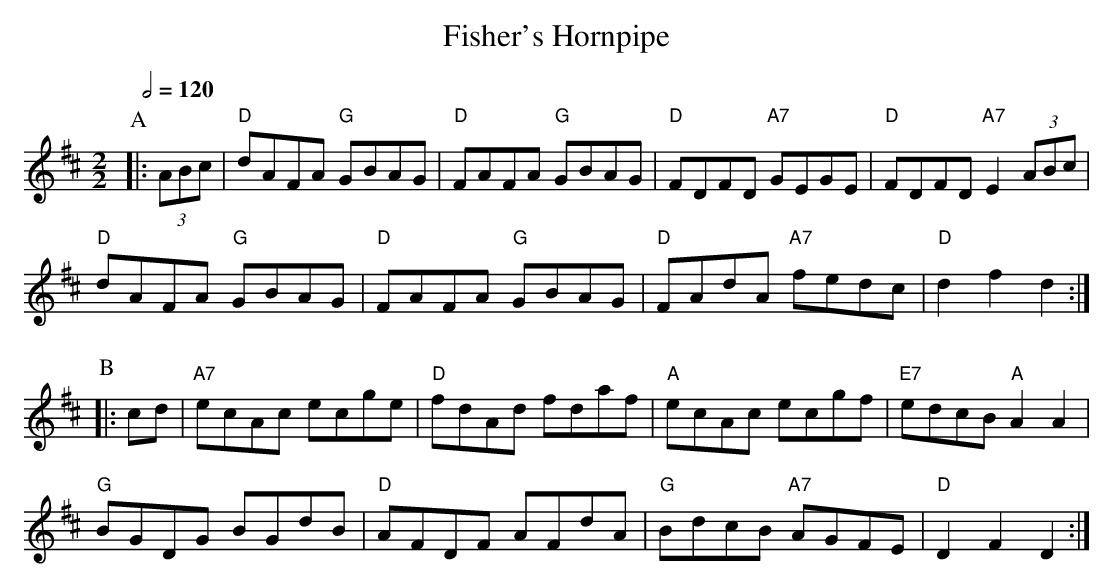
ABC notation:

X:1
T:Fisher's Hornpipe
Q:1/2=120
M:2/2
L:1/8
K:D
P:A
|: (3ABc | "D"dAFA "G"GBAG | "D"FAFA "G"GBAG | "D"FDFD "A7"GEGE | "D"FDFD "A7"E2(3ABc |
"D"dAFA "G"GBAG | "D"FAFA "G"GBAG | "D"FAdA "A7"fedc | "D"d2f2 d2 :|
P:B
|: cd | "A7"ecAc ecge | "D"fdAd fdaf | "A"ecAc ecgf | "E7"edcB "A"A2A2 |
"G"BGDG BGdB | "D"AFDF AFdA | "G"BdcB "A7"AGFE | "D"D2F2 D2 :|
